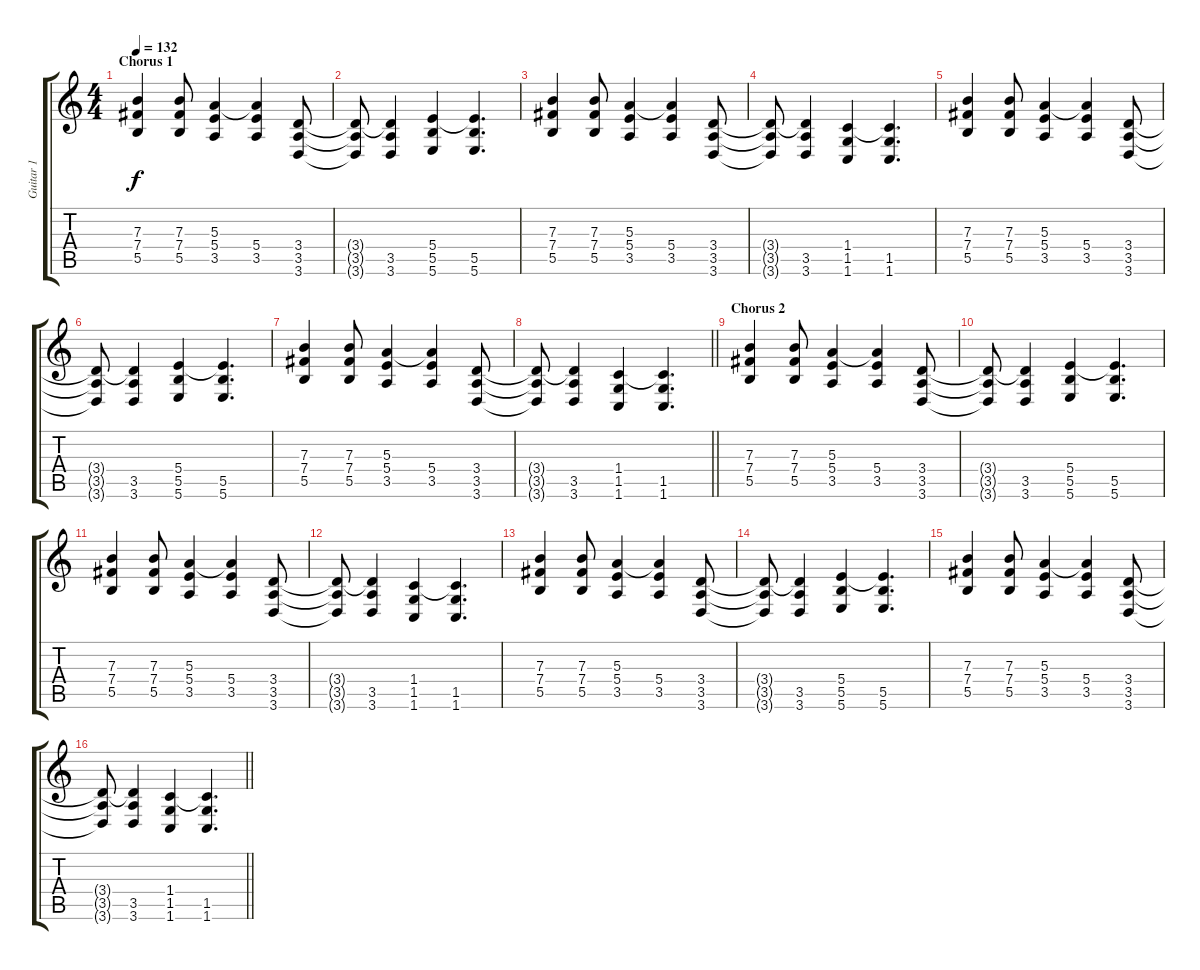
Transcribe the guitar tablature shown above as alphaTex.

\track ("Guitar 1" "Guitar 1") {instrument distortionguitar}
\staff {score tabs}
\tuning (Db4 Ab3 E3 B2 Gb2 B1) {hide}
\ts (4 4)
\section ("" "Chorus 1")
\tempo 132
\clef g2
\ks c
(7.3 7.4 5.5).4{dy f} (7.3 7.4 5.5).8 (5.3 5.4 3.5).4 (5.3{t} 5.4 3.5).4 (3.4 3.5 3.6).8 |
(3.4{t} 3.5{t} 3.6{t}).8 (3.4{t} 3.5 3.6).4 (5.4 5.5 5.6).4 (5.4{t} 5.5 5.6).4{d} |
(7.3 7.4 5.5).4 (7.3 7.4 5.5).8 (5.3 5.4 3.5).4 (5.3{t} 5.4 3.5).4 (3.4 3.5 3.6).8 |
(3.4{t} 3.5{t} 3.6{t}).8 (3.4{t} 3.5 3.6).4 (1.4 1.5 1.6).4 (1.4{t} 1.5 1.6).4{d} |
(7.3 7.4 5.5).4 (7.3 7.4 5.5).8 (5.3 5.4 3.5).4 (5.3{t} 5.4 3.5).4 (3.4 3.5 3.6).8 |
(3.4{t} 3.5{t} 3.6{t}).8 (3.4{t} 3.5 3.6).4 (5.4 5.5 5.6).4 (5.4{t} 5.5 5.6).4{d} |
(7.3 7.4 5.5).4 (7.3 7.4 5.5).8 (5.3 5.4 3.5).4 (5.3{t} 5.4 3.5).4 (3.4 3.5 3.6).8 |
\barLineRight lightlight
(3.4{t} 3.5{t} 3.6{t}).8 (3.4{t} 3.5 3.6).4 (1.4 1.5 1.6).4 (1.4{t} 1.5 1.6).4{d} |
\section ("" "Chorus 2")
(7.3 7.4 5.5).4 (7.3 7.4 5.5).8 (5.3 5.4 3.5).4 (5.3{t} 5.4 3.5).4 (3.4 3.5 3.6).8 |
(3.4{t} 3.5{t} 3.6{t}).8 (3.4{t} 3.5 3.6).4 (5.4 5.5 5.6).4 (5.4{t} 5.5 5.6).4{d} |
(7.3 7.4 5.5).4 (7.3 7.4 5.5).8 (5.3 5.4 3.5).4 (5.3{t} 5.4 3.5).4 (3.4 3.5 3.6).8 |
(3.4{t} 3.5{t} 3.6{t}).8 (3.4{t} 3.5 3.6).4 (1.4 1.5 1.6).4 (1.4{t} 1.5 1.6).4{d} |
(7.3 7.4 5.5).4 (7.3 7.4 5.5).8 (5.3 5.4 3.5).4 (5.3{t} 5.4 3.5).4 (3.4 3.5 3.6).8 |
(3.4{t} 3.5{t} 3.6{t}).8 (3.4{t} 3.5 3.6).4 (5.4 5.5 5.6).4 (5.4{t} 5.5 5.6).4{d} |
(7.3 7.4 5.5).4 (7.3 7.4 5.5).8 (5.3 5.4 3.5).4 (5.3{t} 5.4 3.5).4 (3.4 3.5 3.6).8 |
\barLineRight lightlight
(3.4{t} 3.5{t} 3.6{t}).8 (3.4{t} 3.5 3.6).4 (1.4 1.5 1.6).4 (1.4{t} 1.5 1.6).4{d}
